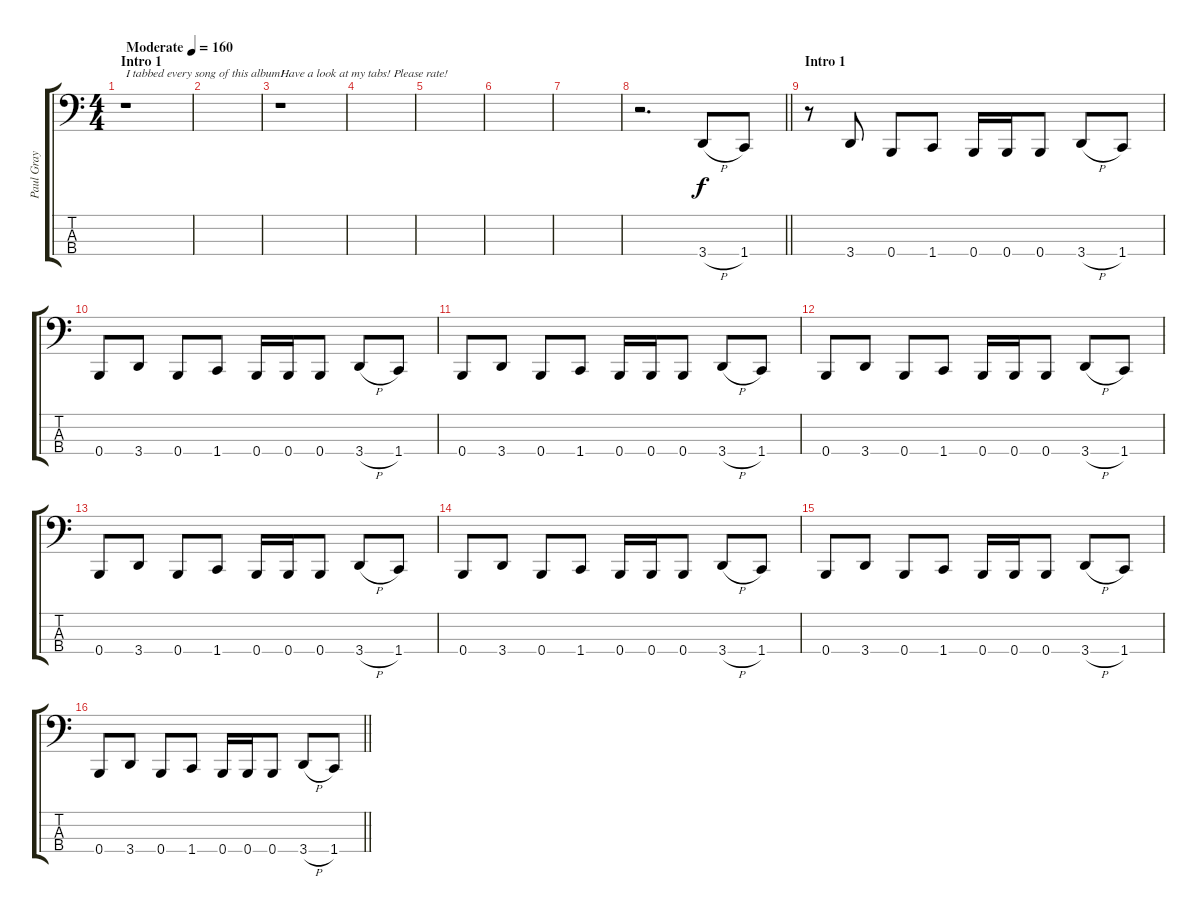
\track ("Paul Gray" "Paul Gray") {instrument electricbasspick}
\staff {score tabs}
\tuning (E2 B1 Gb1 B0) {hide}
\ts (4 4)
\section ("" "Intro 1")
\tempo (160 "Moderate")
\clef f4
\ks c
r.1{txt "I tabbed every song of this album! " dy f instrument electricbasspick} |
|
r.1{txt "Have a look at my tabs! Please rate!"} |
|
|
|
|
\barLineRight lightlight
r.2{d} 3.4{h}.8 1.4.8 |
\section ("" "Intro 1")
r.8 3.4.8 0.4.8 1.4.8 0.4.16 0.4.16 0.4.8 3.4{h}.8 1.4.8 |
0.4.8 3.4.8 0.4.8 1.4.8 0.4.16 0.4.16 0.4.8 3.4{h}.8 1.4.8 |
0.4.8 3.4.8 0.4.8 1.4.8 0.4.16 0.4.16 0.4.8 3.4{h}.8 1.4.8 |
0.4.8 3.4.8 0.4.8 1.4.8 0.4.16 0.4.16 0.4.8 3.4{h}.8 1.4.8 |
0.4.8 3.4.8 0.4.8 1.4.8 0.4.16 0.4.16 0.4.8 3.4{h}.8 1.4.8 |
0.4.8 3.4.8 0.4.8 1.4.8 0.4.16 0.4.16 0.4.8 3.4{h}.8 1.4.8 |
0.4.8 3.4.8 0.4.8 1.4.8 0.4.16 0.4.16 0.4.8 3.4{h}.8 1.4.8 |
\barLineRight lightlight
0.4.8 3.4.8 0.4.8 1.4.8 0.4.16 0.4.16 0.4.8 3.4{h}.8 1.4.8
